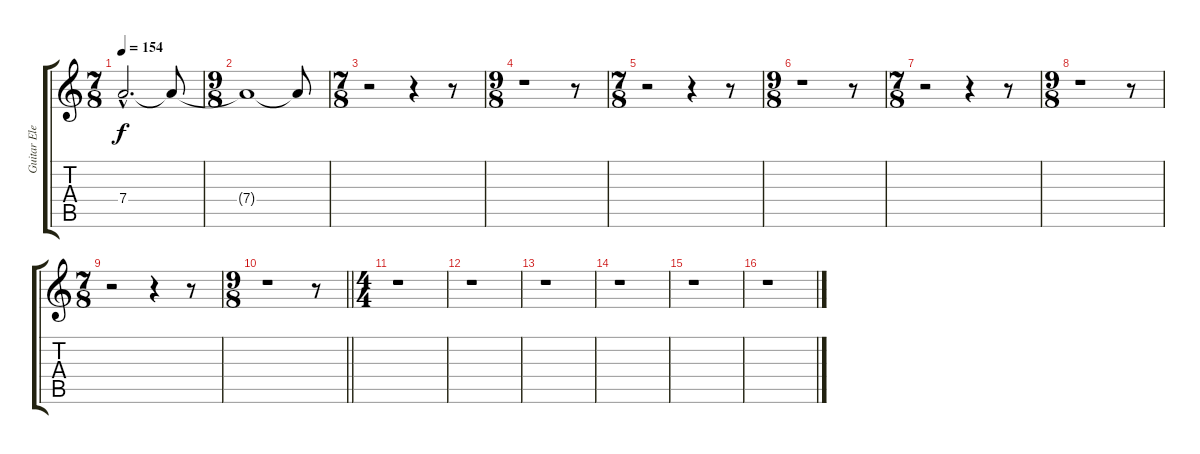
\track ("Guitar Elec. 1" "Guitar Ele") {instrument electricguitarjazz}
\staff {score tabs}
\tuning (E4 B3 G3 D3 A2 E2) {hide}
\ts (7 8)
\tempo 154
\clef g2
\ks c
7.4{hac}.2{d dy f} 7.4{t}.8 |
\ts (9 8)
7.4{t}.1 7.4{t}.8 |
\ts (7 8)
r.2 r.4 r.8 |
\ts (9 8)
r.1 r.8 |
\ts (7 8)
r.2 r.4 r.8 |
\ts (9 8)
r.1 r.8 |
\ts (7 8)
r.2 r.4 r.8 |
\ts (9 8)
r.1 r.8 |
\ts (7 8)
r.2 r.4 r.8 |
\ts (9 8)
\barLineRight lightlight
r.1 r.8 |
\ts (4 4)
r.1 |
r.1 |
r.1 |
r.1 |
r.1 |
r.1
